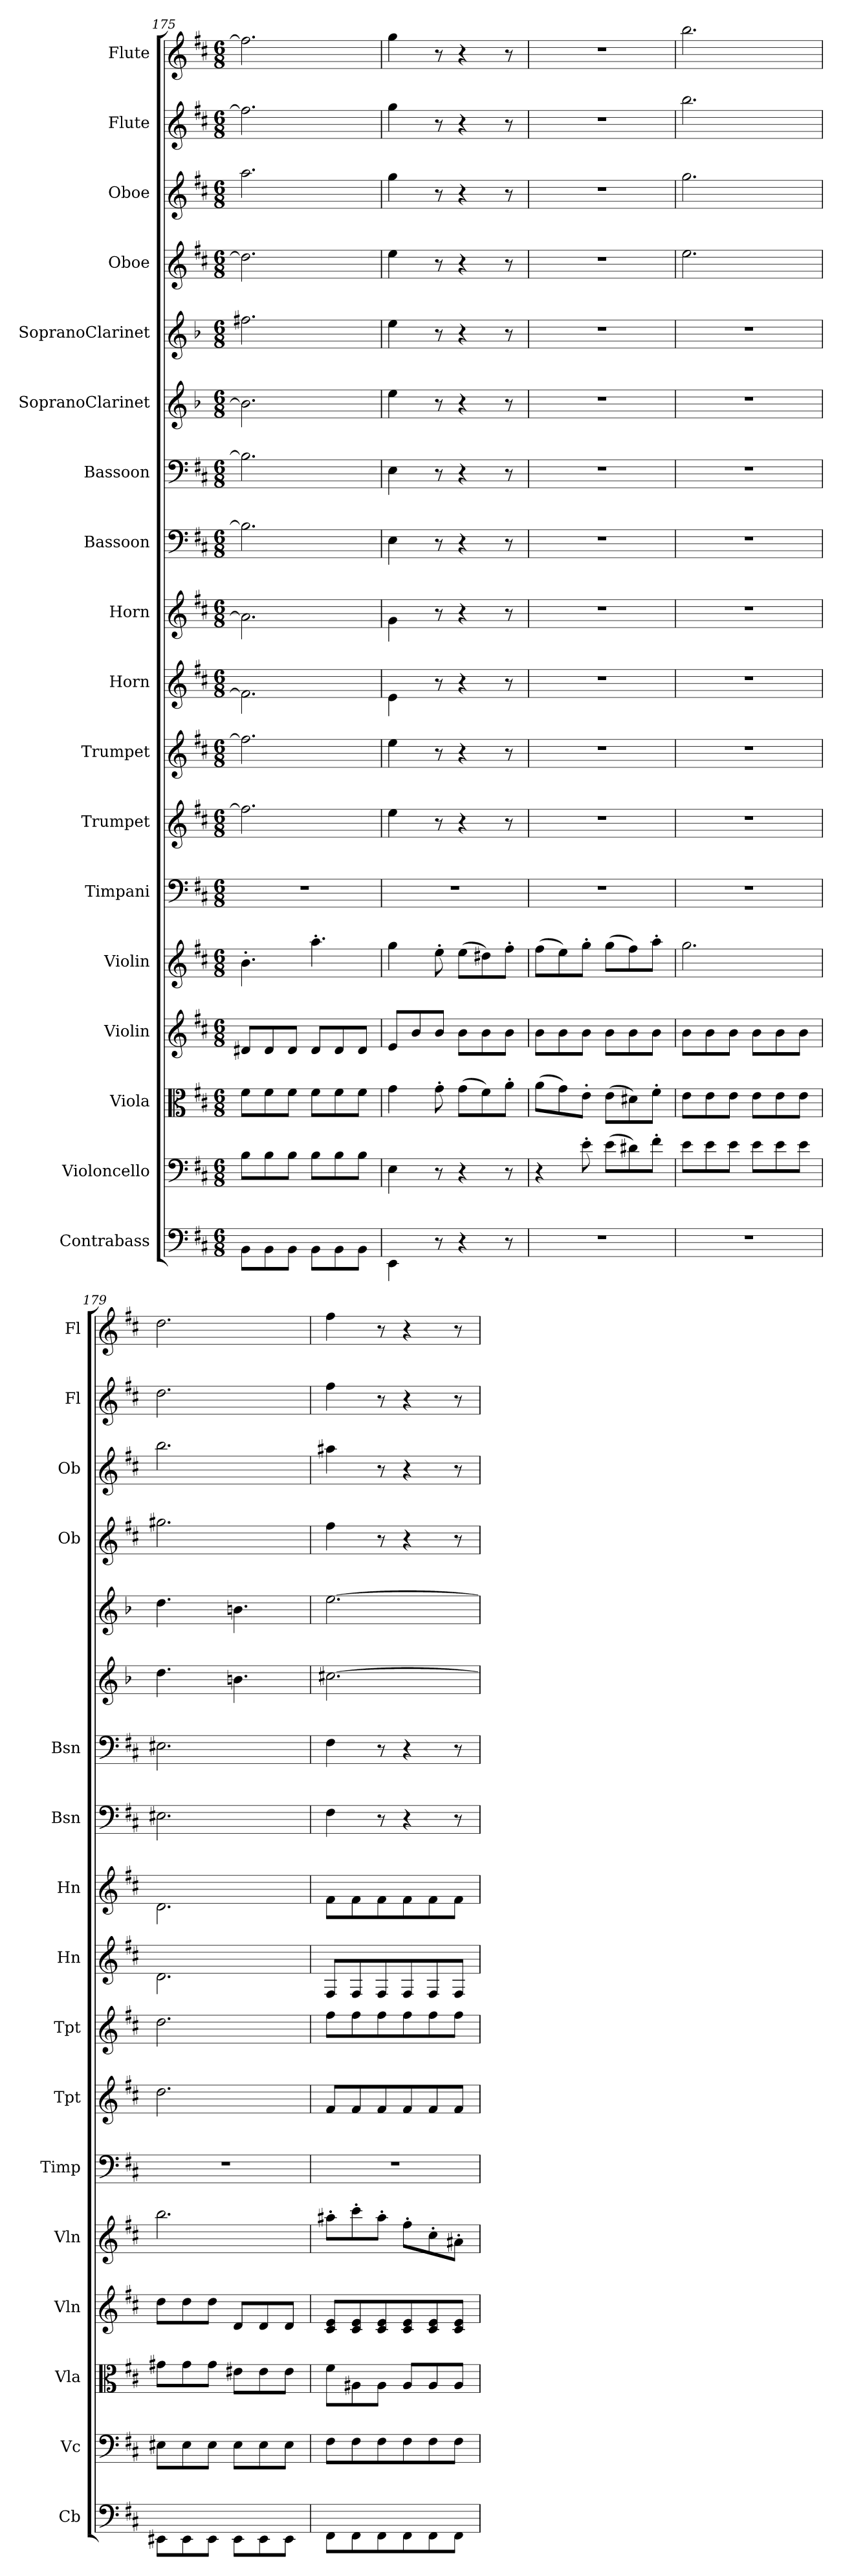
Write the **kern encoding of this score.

**kern	**kern	**kern	**kern	**kern	**kern	**kern	**kern	**kern	**kern	**kern	**kern	**kern	**kern	**kern	**kern	**kern	**kern
*part18	*part17	*part16	*part15	*part14	*part13	*part12	*part11	*part10	*part9	*part8	*part7	*part6	*part5	*part4	*part3	*part2	*part1
*staff18	*staff17	*staff16	*staff15	*staff14	*staff13	*staff12	*staff11	*staff10	*staff9	*staff8	*staff7	*staff6	*staff5	*staff4	*staff3	*staff2	*staff1
*I"Contrabass	*I"Violoncello	*I"Viola	*I"Violin	*I"Violin	*I"Timpani	*I"Trumpet	*I"Trumpet	*I"Horn	*I"Horn	*I"Bassoon	*I"Bassoon	*I"SopranoClarinet	*I"SopranoClarinet	*I"Oboe	*I"Oboe	*I"Flute	*I"Flute
*I'Cb	*I'Vc	*I'Vla	*I'Vln	*I'Vln	*I'Timp	*I'Tpt	*I'Tpt	*I'Hn	*I'Hn	*I'Bsn	*I'Bsn	*	*	*I'Ob	*I'Ob	*I'Fl	*I'Fl
*clefF4	*clefF4	*clefC3	*clefG2	*clefG2	*clefF4	*clefG2	*clefG2	*clefG2	*clefG2	*clefF4	*clefF4	*clefG2	*clefG2	*clefG2	*clefG2	*clefG2	*clefG2
*k[f#c#]	*k[f#c#]	*k[f#c#]	*k[f#c#]	*k[f#c#]	*k[f#c#]	*k[f#c#]	*k[f#c#]	*k[f#c#]	*k[f#c#]	*k[f#c#]	*k[f#c#]	*k[b-]	*k[b-]	*k[f#c#]	*k[f#c#]	*k[f#c#]	*k[f#c#]
*M6/8	*M6/8	*M6/8	*M6/8	*M6/8	*M6/8	*M6/8	*M6/8	*M6/8	*M6/8	*M6/8	*M6/8	*M6/8	*M6/8	*M6/8	*M6/8	*M6/8	*M6/8
=175	=175	=175	=175	=175	=175	=175	=175	=175	=175	=175	=175	=175	=175	=175	=175	=175	=175
8BB\L	8B\L	8f#\L	8d#X/L	4.b'\	2.r	2.ff#\]	2.ff#\]	2.f#\]	2.a\]	2.B\]	2.B\]	2.b\]	2.ff#X\	2.dd#\]	2.aa\	2.ff#\]	2.ff#\]
8BB\	8B\	8f#\	8d#/	.	.	.	.	.	.	.	.	.	.	.	.	.	.
8BB\J	8B\J	8f#\J	8d#/J	.	.	.	.	.	.	.	.	.	.	.	.	.	.
8BB\L	8B\L	8f#\L	8d#/L	4.aa'\	.	.	.	.	.	.	.	.	.	.	.	.	.
8BB\	8B\	8f#\	8d#/	.	.	.	.	.	.	.	.	.	.	.	.	.	.
8BB\J	8B\J	8f#\J	8d#/J	.	.	.	.	.	.	.	.	.	.	.	.	.	.
=176	=176	=176	=176	=176	=176	=176	=176	=176	=176	=176	=176	=176	=176	=176	=176	=176	=176
4EE\	4E\	4g\	8e/L	4gg\	2.r	4ee\	4ee\	4e\	4g\	4E\	4E\	4ee\	4ee\	4ee\	4gg\	4gg\	4gg\
.	.	.	8b/	.	.	.	.	.	.	.	.	.	.	.	.	.	.
8r	8r	8g'\	8b/J	8ee'\	.	8r	8r	8r	8r	8r	8r	8r	8r	8r	8r	8r	8r
4r	4r	(8g\L	8b\L	(8ee\L	.	4r	4r	4r	4r	4r	4r	4r	4r	4r	4r	4r	4r
.	.	8f#\)	8b\	8dd#X\)	.	.	.	.	.	.	.	.	.	.	.	.	.
8r	8r	8a'\J	8b\J	8ff#'\J	.	8r	8r	8r	8r	8r	8r	8r	8r	8r	8r	8r	8r
=177	=177	=177	=177	=177	=177	=177	=177	=177	=177	=177	=177	=177	=177	=177	=177	=177	=177
2.r	4r	(8a\L	8b\L	(8ff#\L	2.r	2.r	2.r	2.r	2.r	2.r	2.r	2.r	2.r	2.r	2.r	2.r	2.r
.	.	8g\)	8b\	8ee\)	.	.	.	.	.	.	.	.	.	.	.	.	.
.	8e'\	8e'\J	8b\J	8gg'\J	.	.	.	.	.	.	.	.	.	.	.	.	.
.	(8e\L	(8e\L	8b\L	(8gg\L	.	.	.	.	.	.	.	.	.	.	.	.	.
.	8d#X\)	8d#X\)	8b\	8ff#\)	.	.	.	.	.	.	.	.	.	.	.	.	.
.	8f#'\J	8f#'\J	8b\J	8aa'\J	.	.	.	.	.	.	.	.	.	.	.	.	.
=178	=178	=178	=178	=178	=178	=178	=178	=178	=178	=178	=178	=178	=178	=178	=178	=178	=178
2.r	8e\L	8e\L	8b\L	2.gg\	2.r	2.r	2.r	2.r	2.r	2.r	2.r	2.r	2.r	2.ee\	2.gg\	2.bb\	2.bb\
.	8e\	8e\	8b\	.	.	.	.	.	.	.	.	.	.	.	.	.	.
.	8e\J	8e\J	8b\J	.	.	.	.	.	.	.	.	.	.	.	.	.	.
.	8e\L	8e\L	8b\L	.	.	.	.	.	.	.	.	.	.	.	.	.	.
.	8e\	8e\	8b\	.	.	.	.	.	.	.	.	.	.	.	.	.	.
.	8e\J	8e\J	8b\J	.	.	.	.	.	.	.	.	.	.	.	.	.	.
=179	=179	=179	=179	=179	=179	=179	=179	=179	=179	=179	=179	=179	=179	=179	=179	=179	=179
8EE#X\L	8E#X\L	8g#X\L	8dd\L	2.bb\	2.r	2.dd\	2.dd\	2.d\	2.d\	2.E#X\	2.E#X\	4.dd\	4.dd\	2.gg#X\	2.bb\	2.dd\	2.dd\
8EE#\	8E#\	8g#\	8dd\	.	.	.	.	.	.	.	.	.	.	.	.	.	.
8EE#\J	8E#\J	8g#\J	8dd\J	.	.	.	.	.	.	.	.	.	.	.	.	.	.
8EE#\L	8E#\L	8e#X\L	8d/L	.	.	.	.	.	.	.	.	4.bn\	4.bn\	.	.	.	.
8EE#\	8E#\	8e#\	8d/	.	.	.	.	.	.	.	.	.	.	.	.	.	.
8EE#\J	8E#\J	8e#\J	8d/J	.	.	.	.	.	.	.	.	.	.	.	.	.	.
=180	=180	=180	=180	=180	=180	=180	=180	=180	=180	=180	=180	=180	=180	=180	=180	=180	=180
8FF#\L	8F#\L	8f#\L	8c#/ 8e/L	8aa#X'\L	2.r	8f#/L	8ff#\L	8F#/L	8f#\L	4F#\	4F#\	[2.cc#X\	[2.ee\	4ff#\	4aa#X\	4ff#\	4ff#\
8FF#\	8F#\	8A#X\	8c#/ 8e/	8ccc#'\	.	8f#/	8ff#\	8F#/	8f#\	.	.	.	.	.	.	.	.
8FF#\	8F#\	8A#\J	8c#/ 8e/	8aa#'\J	.	8f#/	8ff#\	8F#/	8f#\	8r	8r	.	.	8r	8r	8r	8r
8FF#\	8F#\	8A#/L	8c#/ 8e/	8ff#'\L	.	8f#/	8ff#\	8F#/	8f#\	4r	4r	.	.	4r	4r	4r	4r
8FF#\	8F#\	8A#/	8c#/ 8e/	8cc#'\	.	8f#/	8ff#\	8F#/	8f#\	.	.	.	.	.	.	.	.
8FF#\J	8F#\J	8A#/J	8c#/ 8e/J	8a#X'\J	.	8f#/J	8ff#\J	8F#/J	8f#\J	8r	8r	.	.	8r	8r	8r	8r
=	=	=	=	=	=	=	=	=	=	=	=	=	=	=	=	=	=
*-	*-	*-	*-	*-	*-	*-	*-	*-	*-	*-	*-	*-	*-	*-	*-	*-	*-
